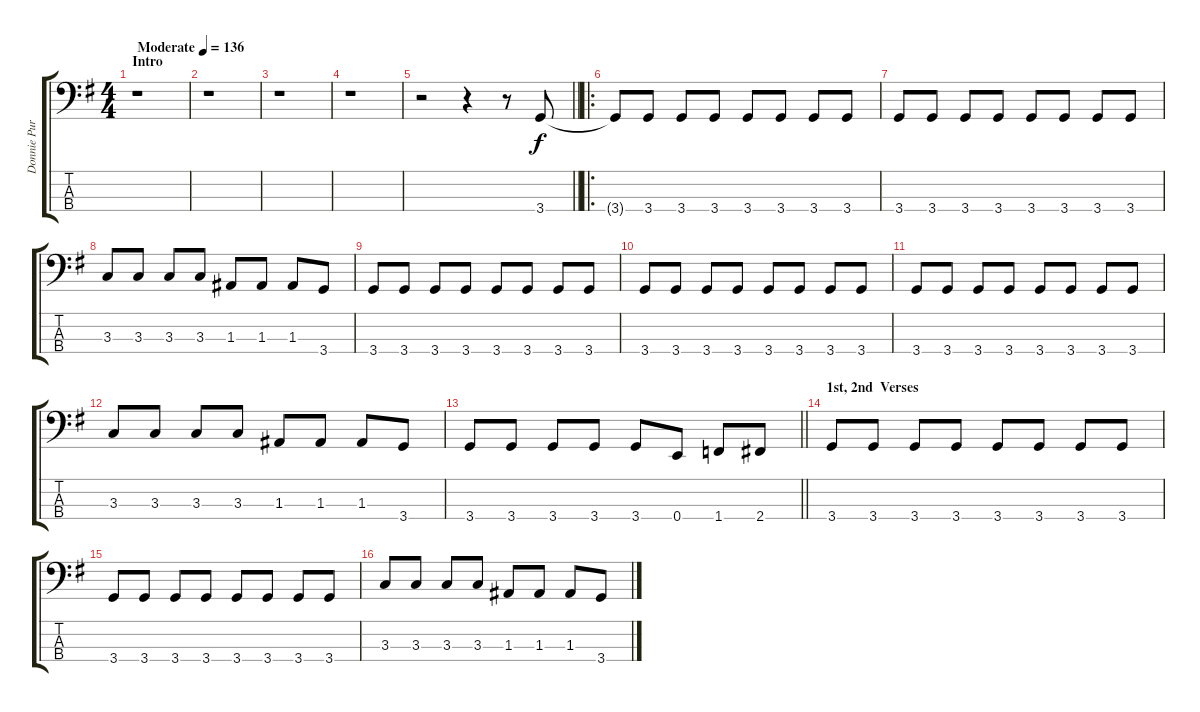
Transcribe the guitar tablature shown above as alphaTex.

\track ("Donnie Purnell" "Donnie Pur") {instrument electricbassfinger}
\staff {score tabs}
\tuning (G2 D2 A1 E1) {hide}
\ts (4 4)
\section ("" "Intro")
\tempo (136 "Moderate")
\clef f4
\ks g
r.1{dy f instrument electricbassfinger} |
r.1 |
r.1 |
r.1 |
\barLineRight lightlight
r.2 r.4 r.8 3.4.8 |
\ro
3.4{t}.8 3.4.8 3.4.8 3.4.8 3.4.8 3.4.8 3.4.8 3.4.8 |
3.4.8 3.4.8 3.4.8 3.4.8 3.4.8 3.4.8 3.4.8 3.4.8 |
3.3.8 3.3.8 3.3.8 3.3.8 1.3.8 1.3.8 1.3.8 3.4.8 |
3.4.8 3.4.8 3.4.8 3.4.8 3.4.8 3.4.8 3.4.8 3.4.8 |
3.4.8 3.4.8 3.4.8 3.4.8 3.4.8 3.4.8 3.4.8 3.4.8 |
3.4.8 3.4.8 3.4.8 3.4.8 3.4.8 3.4.8 3.4.8 3.4.8 |
3.3.8 3.3.8 3.3.8 3.3.8 1.3.8 1.3.8 1.3.8 3.4.8 |
\barLineRight lightlight
3.4.8 3.4.8 3.4.8 3.4.8 3.4.8 0.4.8 1.4.8 2.4.8 |
\section ("" "1st, 2nd  Verses")
3.4.8 3.4.8 3.4.8 3.4.8 3.4.8 3.4.8 3.4.8 3.4.8 |
3.4.8 3.4.8 3.4.8 3.4.8 3.4.8 3.4.8 3.4.8 3.4.8 |
3.3.8 3.3.8 3.3.8 3.3.8 1.3.8 1.3.8 1.3.8 3.4.8
